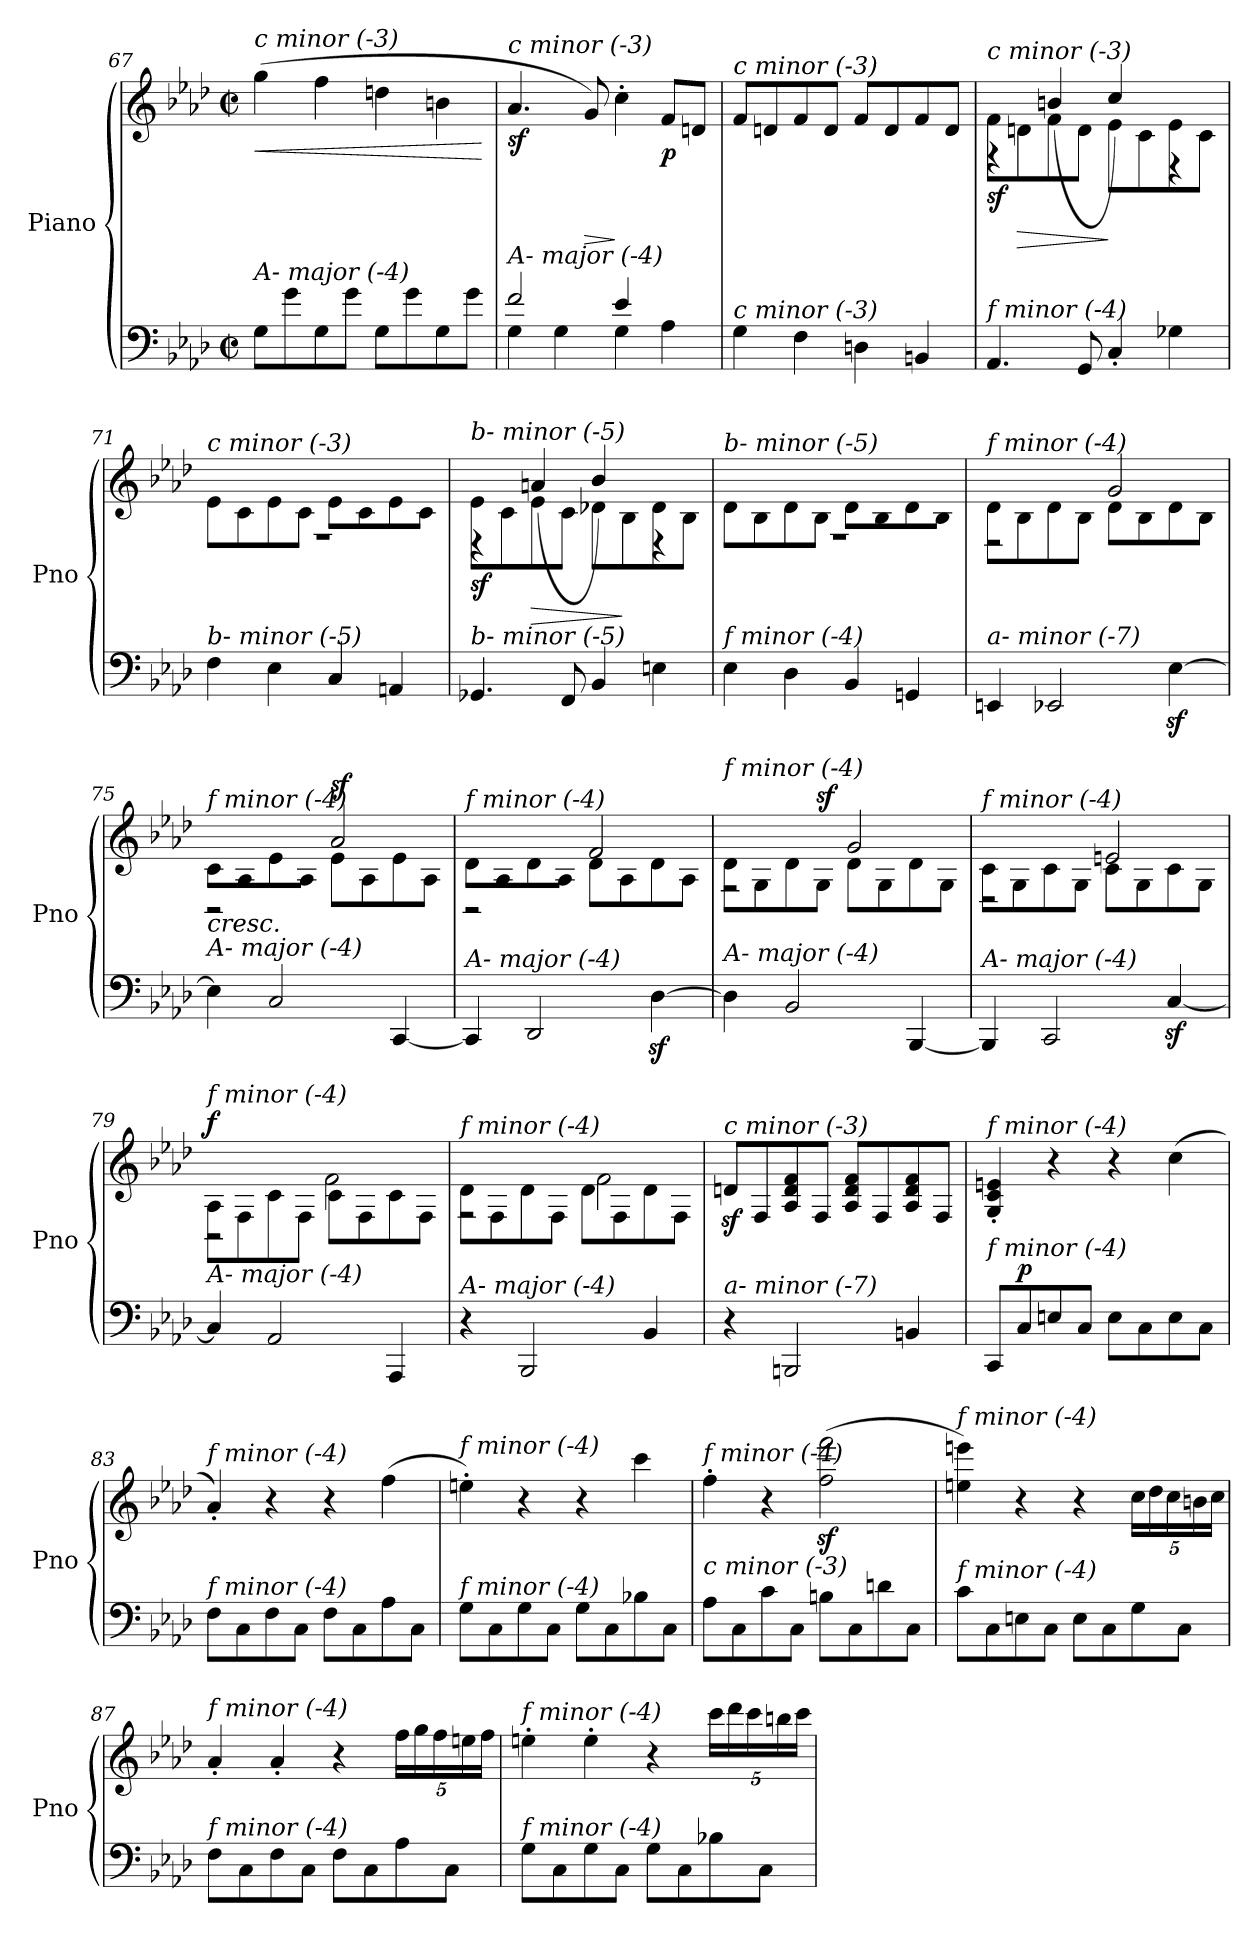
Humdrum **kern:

**kern	**kern	**dynam
*part1	*part1	*part1
*staff2	*staff1	*staff1/2
*I"Piano	*	*
*I'Pno	*	*
*clefF4	*clefG2	*
*k[b-e-a-d-]	*k[b-e-a-d-]	*
*M2/2	*M2/2	*
*met(c|)	*met(c|)	*
=67	=67	=67
!	!LO:TX:i:t=c minor (-3)	!
!LO:TX:i:t=A- major (-4)	!	!
!	!	!LO:HP:b
8G\L	(>4gg\	<
8g\	.	.
8G\	4ff\	.
8g\J	.	.
8G\L	4ddn\	.
8g\	.	.
8G\	4bn\	.
8g\J	.	.
.	.	[
=68	=68	=68
*^	*^	*
!	!	!LO:TX:i:t=c minor (-3)	!	!
!LO:TX:i:t=A- major (-4)	!	!	!	!
!	!	!	!	!LO:DY:b
4G\	2f/	4.a-/	2.ryy	sf
4G\	.	.	.	.
!	!	!	!	!LO:HP:b
.	.	8g/)	.	>
4G\	4e-'/	4cc'\	.	]
!	!	!	!	!LO:DY:b
4A-\	4ryy	8f/L	4ryy	p
.	.	8dn/J	.	.
*v	*v	*	*	*
*	*v	*v	*
!!LO:LB:g=z
=69	=69	=69
!	!LO:TX:i:t=c minor (-3)	!
!LO:TX:i:t=c minor (-3)	!	!
4G\	8f/L	.
.	8dn/	.
4F\	8f/	.
.	8d/J	.
4Dn\	8f/L	.
.	8d/	.
4BBn/	8f/	.
.	8d/J	.
=70	=70	=70
*	*^	*
!	!LO:TX:i:t=c minor (-3)	!	!
!LO:TX:i:t=f minor (-4)	!	!	!
!	!	!	!LO:DY:b
4.AA-/	8f\L	4r	sf
!	!	!	!LO:HP:b
.	8dn\	.	>
.	8f\	(>4bn/	.
8GG/	8d\J	.	.
4C'/	8e-\L	4cc/)	]
.	8c\	.	.
4G-X\	8e-\	4r	.
.	8c\J	.	.
=71	=71	=71	=71
!	!LO:TX:i:t=c minor (-3)	!	!
!LO:TX:i:t=b- minor (-5)	!	!	!
4F\	8e-\L	1r	.
.	8c\	.	.
4E-\	8e-\	.	.
.	8c\J	.	.
4C/	8e-\L	.	.
.	8c\	.	.
4AAn/	8e-\	.	.
.	8c\J	.	.
=72	=72	=72	=72
!	!LO:TX:i:t=b- minor (-5)	!	!
!LO:TX:i:t=b- minor (-5)	!	!	!
!	!	!	!LO:DY:b
4.GG-X/	8e-\L	4r	sf
.	8c\	.	.
!	!	!	!LO:HP:b
.	8e-\	(>4an/	>
8FF/	8c\J	.	.
4BB-/	8d-X\L	4b-/)	.
.	8B-\	.	]
4Eni\	8d-\	4r	.
.	8B-\J	.	.
=73	=73	=73	=73
!	!LO:TX:i:t=b- minor (-5)	!	!
!LO:TX:i:t=f minor (-4)	!	!	!
4E-\	8d-\L	1r	.
.	8B-\	.	.
4D-\	8d-\	.	.
.	8B-\J	.	.
4BB-/	8d-\L	.	.
.	8B-\	.	.
4GGn/	8d-\	.	.
.	8B-\J	.	.
!!LO:LB:g=z	!!
=74	=74	=74	=74
!	!LO:TX:i:t=f minor (-4)	!	!
!LO:TX:i:t=a- minor (-7)	!	!	!
4EEni/	8d-\L	2r	.
.	8B-\	.	.
2EE-/	8d-\	.	.
.	8B-\J	.	.
.	8d-\L	2g/	.
.	8B-\	.	.
[4E-z<\	8d-\	.	.
.	8B-\J	.	.
=75	=75	=75	=75
!	!LO:TX:i:t=f minor (-4)	!	!
!LO:TX:i:t=A- major (-4)	!	!	!
!	!	!	!LO:HP:b
4E-\]	8c\L	2r	<
.	8A-\	.	.
2C/	8e-\	.	.
.	8A-\J	.	.
!	!	!	!LO:DY:a
.	8e-\L	2a-/	sf
.	8A-\	.	.
[4CC/	8e-\	.	.
.	8A-\J	.	.
=76	=76	=76	=76
!	!LO:TX:i:t=f minor (-4)	!	!
!LO:TX:i:t=A- major (-4)	!	!	!
4CC/]	8d-\L	2r	.
.	8A-\	.	.
2DD-/	8d-\	.	.
.	8A-\J	.	.
.	8d-\L	2f/	.
.	8A-\	.	.
[4D-z<\	8d-\	.	.
.	8A-\J	.	.
=77	=77	=77	=77
!	!LO:TX:i:t=f minor (-4)	!	!
!LO:TX:i:t=A- major (-4)	!	!	!
4D-\]	8d-\L	2r	.
.	8G\	.	.
2BB-/	8d-\	.	.
!	!	!	!LO:DY:a
.	8G\J	.	sf
.	8d-\L	2g/	.
.	8G\	.	.
[4BBB-/	8d-\	.	.
.	8G\J	.	.
=78	=78	=78	=78
!	!LO:TX:i:t=f minor (-4)	!	!
!LO:TX:i:t=A- major (-4)	!	!	!
4BBB-/]	8c\L	2r	.
.	8G\	.	.
2CC/	8c\	.	.
.	8G\J	.	.
.	8c\L	2en/	.
.	8G\	.	.
[4Cz</	8c\	.	.
.	8G\J	.	.
!!LO:LB:g=z	!!
=79	=79	=79	=79
!	!LO:TX:i:t=f minor (-4)	!	!
!LO:TX:i:t=A- major (-4)	!	!	!
!	!	!	!LO:DY:a
4C/]	8A-\L	2r	f
.	8F\	.	.
2AA-/	8c\	.	.
.	8F\J	.	.
.	8c\L	2f\	.
.	8F\	.	.
4AAA-/	8c\	.	.
.	8F\J	.	.
=80	=80	=80	=80
!	!LO:TX:i:t=f minor (-4)	!	!
!LO:TX:i:t=A- major (-4)	!	!	!
4r	8d-\L	2r	.
.	8F\	.	.
2BBB-/	8d-\	.	.
.	8F\J	.	.
.	8d-\L	2f\	.
.	8F\	.	.
4BB-/	8d-\	.	.
.	8F\J	.	.
*	*v	*v	*
=81	=81	=81
!	!LO:TX:i:t=c minor (-3)	!
!LO:TX:i:t=a- minor (-7)	!	!
4r	8dnz>/L	.
.	8F/	.
2BBBn/	8A-/ 8d/ 8f/	.
.	8F/J	.
.	8A-/ 8d/ 8f/L	.
.	8F/	.
4BBn/	8A-/ 8d/ 8f/	.
.	8F/J	.
.	.	[
=82	=82	=82
!	!LO:TX:i:t=f minor (-4)	!
!LO:TX:i:t=f minor (-4)	!	!
8CC/L	4G/' 4c/' 4en/'	.
!	!	!LO:DY:a=2
8C/	.	p
8En/	4r	.
8C/J	.	.
8E\L	4r	.
8C\	.	.
8E\	(>4cc\	.
8C\J	.	.
=83	=83	=83
!	!LO:TX:i:t=f minor (-4)	!
!LO:TX:i:t=f minor (-4)	!	!
8F\L	4a-'/)	.
8C\	.	.
8F\	4r	.
8C\J	.	.
8F\L	4r	.
8C\	.	.
8A-\	(>4ff\	.
8C\J	.	.
!!LO:LB:g=z
=84	=84	=84
!	!LO:TX:i:t=f minor (-4)	!
!LO:TX:i:t=f minor (-4)	!	!
8G\L	4een'\)	.
8C\	.	.
8G\	4r	.
8C\J	.	.
8G\L	4r	.
8C\	.	.
8B-X\	4ccc\	.
8C\J	.	.
=85	=85	=85
!	!LO:TX:i:t=f minor (-4)	!
!LO:TX:i:t=c minor (-3)	!	!
8A-\L	4ff'\	.
8C\	.	.
8c\	4r	.
8C\J	.	.
8Bn\L	(>2ff\z< 2fff\z<	.
8C\	.	.
8dn\	.	.
8C\J	.	.
=86	=86	=86
!	!LO:TX:i:t=f minor (-4)	!
!LO:TX:i:t=f minor (-4)	!	!
8c\L	4een\ 4eeen\)	.
8C\	.	.
8En\	4r	.
8C\J	.	.
8E\L	4r	.
8C\	.	.
*	*Xbrackettup	*
8G\	20cc\LL	.
.	20dd-\	.
.	20cc\	.
8C\J	.	.
.	20bn\	.
.	20cc\JJ	.
=87	=87	=87
!	!LO:TX:i:t=f minor (-4)	!
!LO:TX:i:t=f minor (-4)	!	!
8F\L	4a-'/	.
8C\	.	.
8F\	4a-'/	.
8C\J	.	.
8F\L	4r	.
8C\	.	.
8A-\	20ff\LL	.
.	20gg\	.
.	20ff\	.
8C\J	.	.
.	20een\	.
.	20ff\JJ	.
!!LO:LB:g=z
=88	=88	=88
!	!LO:TX:i:t=f minor (-4)	!
!LO:TX:i:t=f minor (-4)	!	!
8G\L	4een'\	.
8C\	.	.
8G\	4ee'\	.
8C\J	.	.
8G\L	4r	.
8C\	.	.
8B-X\	20ccc\LL	.
.	20ddd-\	.
.	20ccc\	.
8C\J	.	.
.	20bbn\	.
.	20ccc\JJ	.
=	=	=
*-	*-	*-
